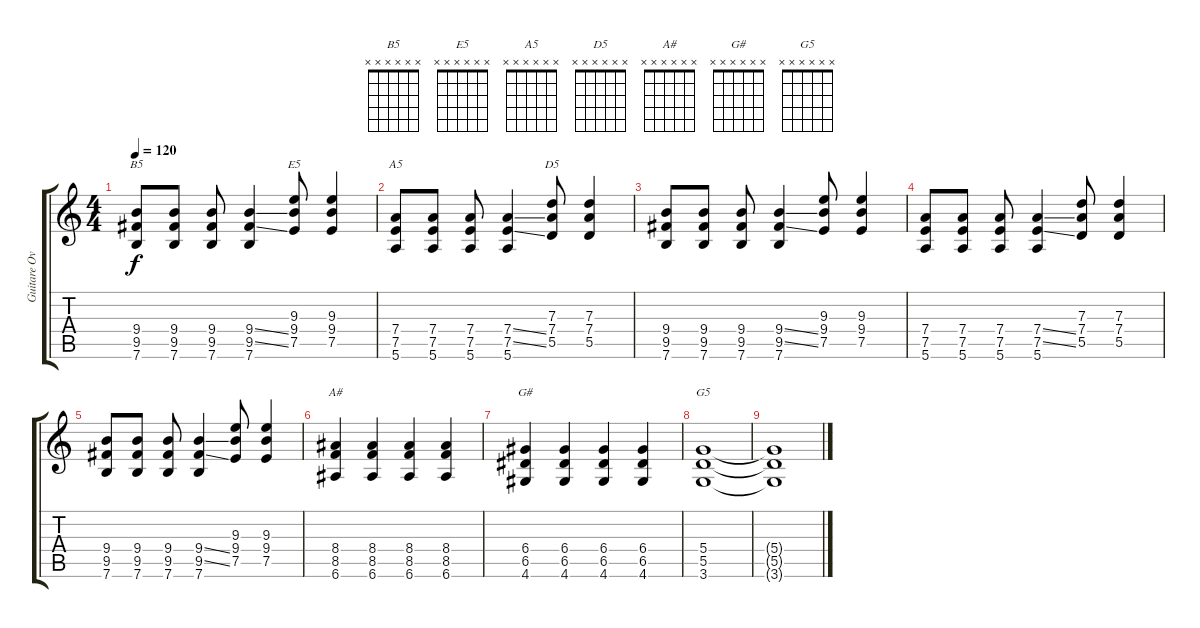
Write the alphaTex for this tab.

\track ("Guitare Overdrive" "Guitare Ov") {instrument overdrivenguitar}
\staff {score tabs}
\tuning (E4 B3 G3 D3 A2 E2) {hide}
\chord ("B5" x x x x x x) {firstfret 0}
\chord ("E5" x x x x x x) {firstfret 0}
\chord ("A5" x x x x x x) {firstfret 0}
\chord ("D5" x x x x x x) {firstfret 0}
\chord ("A#" x x x x x x) {firstfret 0}
\chord ("G#" x x x x x x) {firstfret 0}
\chord ("G5" x x x x x x) {firstfret 0}
\ts (4 4)
\tempo 120
\clef g2
\ks c
(9.4 9.5 7.6).8{ch "B5" dy f} (9.4 9.5 7.6).8 (9.4 9.5 7.6).8 (9.4{ss} 9.5{ss} 7.6).4 (9.3 9.4 7.5).8{ch "E5"} (9.3 9.4 7.5).4 |
(7.4 7.5 5.6).8{ch "A5"} (7.4 7.5 5.6).8 (7.4 7.5 5.6).8 (7.4{ss} 7.5{ss} 5.6).4 (7.3 7.4 5.5).8{ch "D5"} (7.3 7.4 5.5).4 |
(9.4 9.5 7.6).8 (9.4 9.5 7.6).8 (9.4 9.5 7.6).8 (9.4{ss} 9.5{ss} 7.6).4 (9.3 9.4 7.5).8 (9.3 9.4 7.5).4 |
(7.4 7.5 5.6).8 (7.4 7.5 5.6).8 (7.4 7.5 5.6).8 (7.4{ss} 7.5{ss} 5.6).4 (7.3 7.4 5.5).8 (7.3 7.4 5.5).4 |
(9.4 9.5 7.6).8 (9.4 9.5 7.6).8 (9.4 9.5 7.6).8 (9.4{ss} 9.5{ss} 7.6).4 (9.3 9.4 7.5).8 (9.3 9.4 7.5).4 |
(8.4 8.5 6.6).4{ch "A#"} (8.4 8.5 6.6).4 (8.4 8.5 6.6).4 (8.4 8.5 6.6).4 |
(6.4 6.5 4.6).4{ch "G#"} (6.4 6.5 4.6).4 (6.4 6.5 4.6).4 (6.4 6.5 4.6).4 |
(5.4 5.5 3.6).1{ch "G5"} |
(5.4{t} 5.5{t} 3.6{t}).1
